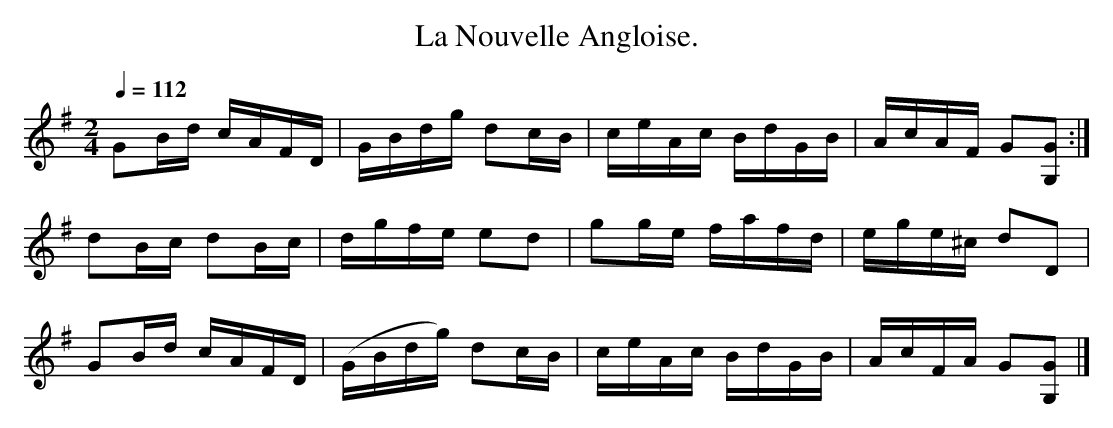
X:1
T:La Nouvelle Angloise.
M:2/4
L:1/16
Q:1/4=112
K:G
G2Bd cAFD | GBdg d2cB | ceAc BdGB | AcAF G2[G2G,2 ]:|
d2Bc d2Bc | dgfe e2d2 | g2ge fafd | ege^c d2D2 |
G2Bd cAFD | (GBdg) d2cB | ceAc BdGB | AcFA G2[G2G,2 ]|]
